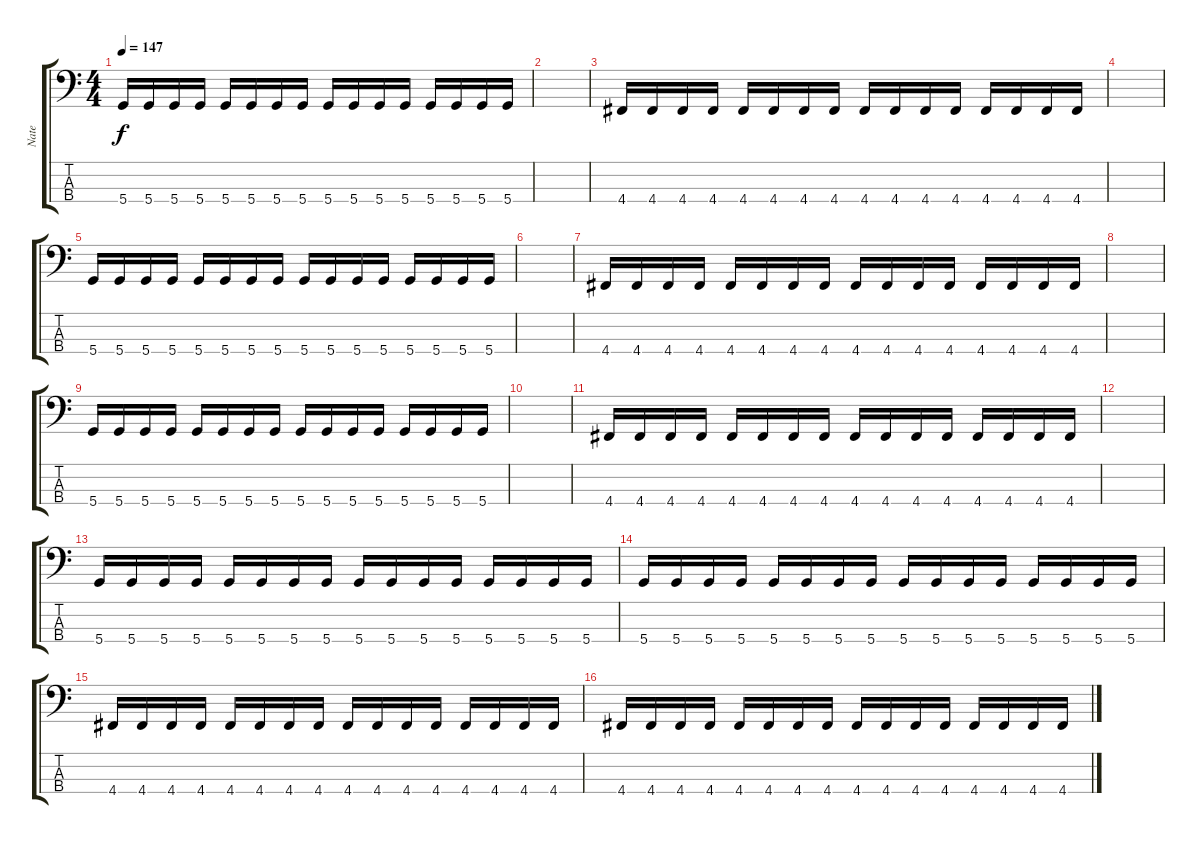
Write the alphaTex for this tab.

\track ("Nate" "Nate") {instrument electricbasspick}
\staff {score tabs}
\tuning (G2 D2 A1 D1) {hide}
\ts (4 4)
\tempo 147
\clef f4
\ks c
5.4.16{dy f} 5.4.16 5.4.16 5.4.16 5.4.16 5.4.16 5.4.16 5.4.16 5.4.16 5.4.16 5.4.16 5.4.16 5.4.16 5.4.16 5.4.16 5.4.16 |
|
4.4.16 4.4.16 4.4.16 4.4.16 4.4.16 4.4.16 4.4.16 4.4.16 4.4.16 4.4.16 4.4.16 4.4.16 4.4.16 4.4.16 4.4.16 4.4.16 |
|
5.4.16 5.4.16 5.4.16 5.4.16 5.4.16 5.4.16 5.4.16 5.4.16 5.4.16 5.4.16 5.4.16 5.4.16 5.4.16 5.4.16 5.4.16 5.4.16 |
|
4.4.16 4.4.16 4.4.16 4.4.16 4.4.16 4.4.16 4.4.16 4.4.16 4.4.16 4.4.16 4.4.16 4.4.16 4.4.16 4.4.16 4.4.16 4.4.16 |
|
5.4.16 5.4.16 5.4.16 5.4.16 5.4.16 5.4.16 5.4.16 5.4.16 5.4.16 5.4.16 5.4.16 5.4.16 5.4.16 5.4.16 5.4.16 5.4.16 |
|
4.4.16 4.4.16 4.4.16 4.4.16 4.4.16 4.4.16 4.4.16 4.4.16 4.4.16 4.4.16 4.4.16 4.4.16 4.4.16 4.4.16 4.4.16 4.4.16 |
|
5.4.16 5.4.16 5.4.16 5.4.16 5.4.16 5.4.16 5.4.16 5.4.16 5.4.16 5.4.16 5.4.16 5.4.16 5.4.16 5.4.16 5.4.16 5.4.16 |
5.4.16 5.4.16 5.4.16 5.4.16 5.4.16 5.4.16 5.4.16 5.4.16 5.4.16 5.4.16 5.4.16 5.4.16 5.4.16 5.4.16 5.4.16 5.4.16 |
4.4.16 4.4.16 4.4.16 4.4.16 4.4.16 4.4.16 4.4.16 4.4.16 4.4.16 4.4.16 4.4.16 4.4.16 4.4.16 4.4.16 4.4.16 4.4.16 |
4.4.16 4.4.16 4.4.16 4.4.16 4.4.16 4.4.16 4.4.16 4.4.16 4.4.16 4.4.16 4.4.16 4.4.16 4.4.16 4.4.16 4.4.16 4.4.16
